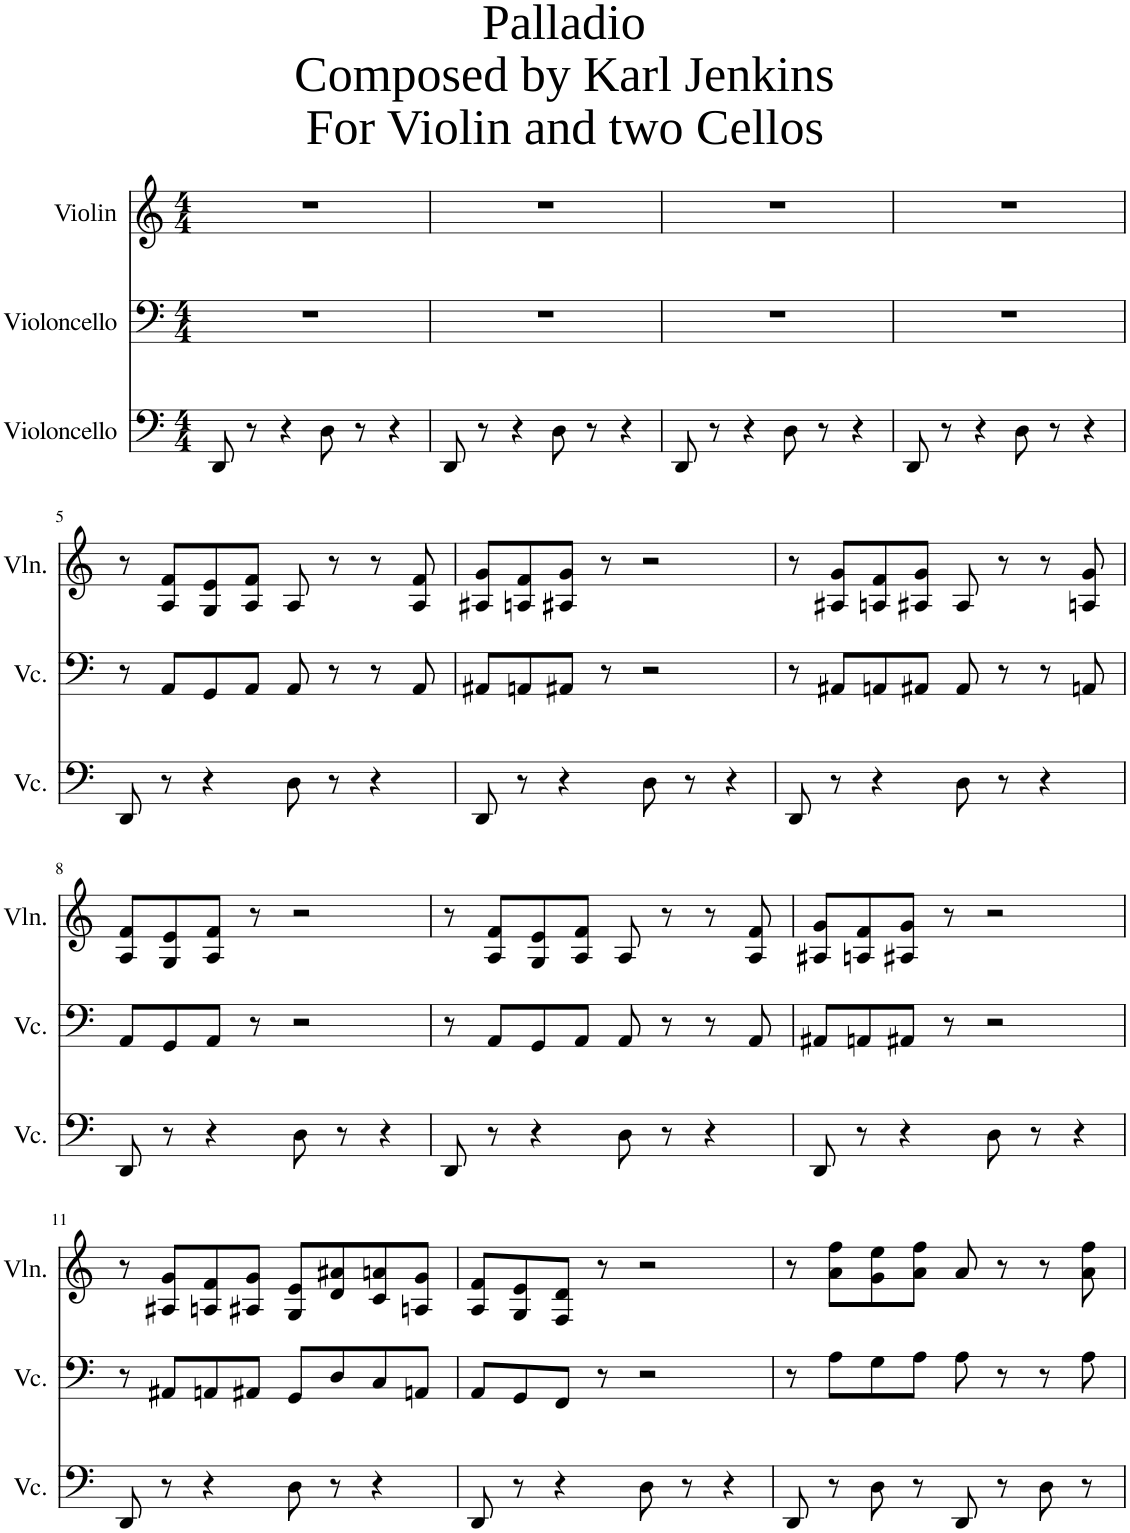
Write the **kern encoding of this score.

**kern	**kern	**kern
*part3	*part2	*part1
*staff3	*staff2	*staff1
*I"Violoncello	*I"Violoncello	*I"Violin
*I'Vc.	*I'Vc.	*I'Vln.
*clefF4	*clefF4	*clefG2
*k[]	*k[]	*k[]
*M4/4	*M4/4	*M4/4
=1	=1	=1
8DD/	1r	1r
8r	.	.
4r	.	.
8D\	.	.
8r	.	.
4r	.	.
=2	=2	=2
8DD/	1r	1r
8r	.	.
4r	.	.
8D\	.	.
8r	.	.
4r	.	.
=3	=3	=3
8DD/	1r	1r
8r	.	.
4r	.	.
8D\	.	.
8r	.	.
4r	.	.
=4	=4	=4
8DD/	1r	1r
8r	.	.
4r	.	.
8D\	.	.
8r	.	.
4r	.	.
!!LO:LB:g=z
=5	=5	=5
8DD/	8r	8r
8r	8AA/L	8A/ 8f/L
4r	8GG/	8G/ 8e/
.	8AA/J	8A/ 8f/J
8D\	8AA/	8A/
8r	8r	8r
4r	8r	8r
.	8AA/	8A/ 8f/
=6	=6	=6
8DD/	8AA#X/L	8A#X/ 8g/L
8r	8AAn/	8An/ 8f/
4r	8AA#X/J	8A#X/ 8g/J
.	8r	8r
8D\	2r	2r
8r	.	.
4r	.	.
=7	=7	=7
8DD/	8r	8r
8r	8AA#X/L	8A#X/ 8g/L
4r	8AAn/	8An/ 8f/
.	8AA#X/J	8A#X/ 8g/J
8D\	8AA#/	8A#/
8r	8r	8r
4r	8r	8r
.	8AAn/	8An/ 8g/
!!LO:LB:g=z
=8	=8	=8
8DD/	8AA/L	8A/ 8f/L
8r	8GG/	8G/ 8e/
4r	8AA/J	8A/ 8f/J
.	8r	8r
8D\	2r	2r
8r	.	.
4r	.	.
=9	=9	=9
8DD/	8r	8r
8r	8AA/L	8A/ 8f/L
4r	8GG/	8G/ 8e/
.	8AA/J	8A/ 8f/J
8D\	8AA/	8A/
8r	8r	8r
4r	8r	8r
.	8AA/	8A/ 8f/
=10	=10	=10
8DD/	8AA#X/L	8A#X/ 8g/L
8r	8AAn/	8An/ 8f/
4r	8AA#X/J	8A#X/ 8g/J
.	8r	8r
8D\	2r	2r
8r	.	.
4r	.	.
!!LO:LB:g=z
=11	=11	=11
8DD/	8r	8r
8r	8AA#X/L	8A#X/ 8g/L
4r	8AAn/	8An/ 8f/
.	8AA#X/J	8A#X/ 8g/J
8D\	8GG/L	8G/ 8e/L
8r	8D/	8d/ 8a#X/
4r	8C/	8c/ 8an/
.	8AAn/J	8An/ 8g/J
=12	=12	=12
8DD/	8AA/L	8A/ 8f/L
8r	8GG/	8G/ 8e/
4r	8FF/J	8F/ 8d/J
.	8r	8r
8D\	2r	2r
8r	.	.
4r	.	.
=13	=13	=13
8DD/	8r	8r
8r	8A\L	8a\ 8ff\L
8D\	8G\	8g\ 8ee\
8r	8A\J	8a\ 8ff\J
8DD/	8A\	8a/
8r	8r	8r
8D\	8r	8r
8r	8A\	8a\ 8ff\
=	=	=
*-	*-	*-
